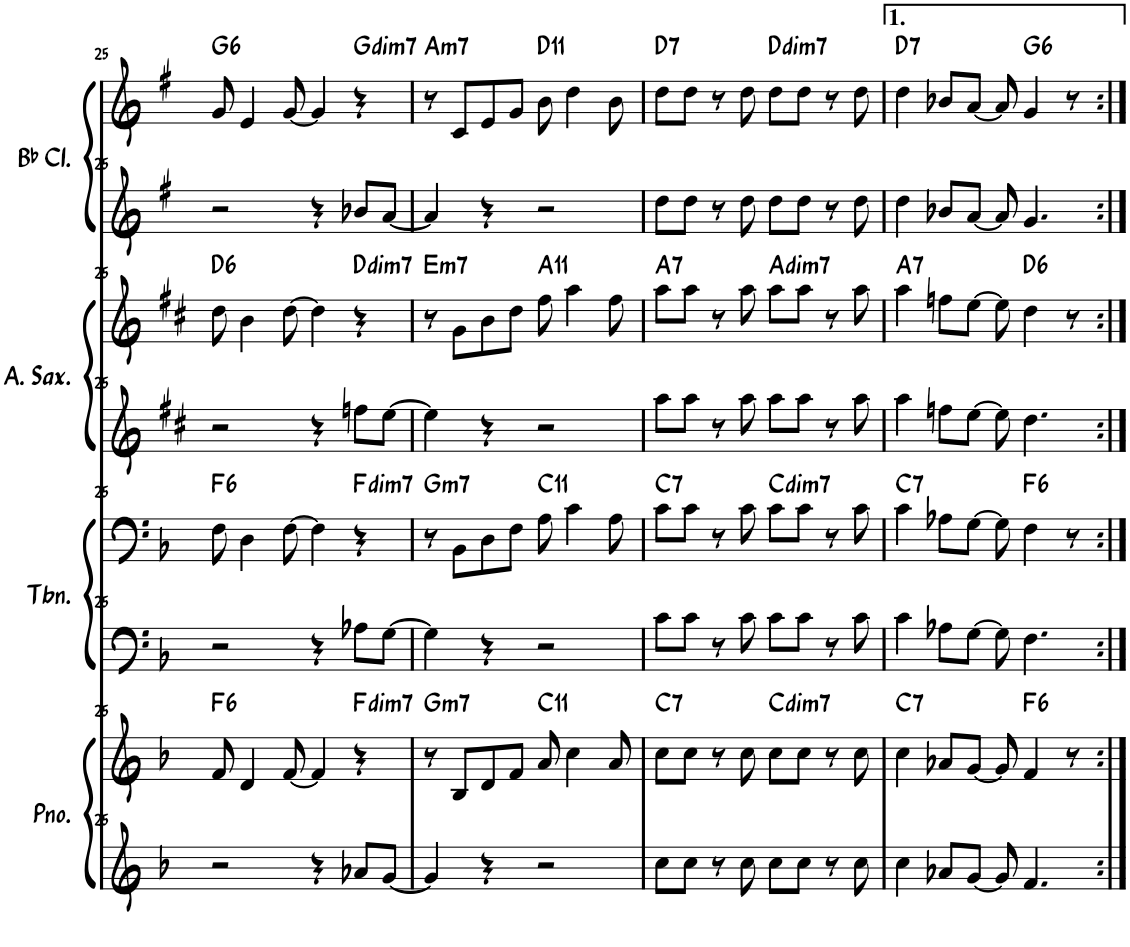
**kern	**kern	**harte	**kern	**kern	**harte	**kern	**kern	**harte	**kern	**kern	**harte
*part4	*part4	*part4	*part3	*part3	*part3	*part2	*part2	*part2	*part1	*part1	*part1
*staff8	*staff7	*	*staff6	*staff5	*	*staff4	*staff3	*	*staff2	*staff1	*
*I"钢琴	*	*	*I"长号	*	*	*I"中音萨克斯	*	*	*I"降B调单簧管	*	*
!!LO:PB:g=z
*clefG2	*clefG2	*	*clefF4	*clefF4	*	*clefG2	*clefG2	*	*clefG2	*clefG2	*
*	*	*	*	*	*	*Trd5c9	*Trd5c9	*	*Trd1c2	*Trd1c2	*
*k[b-]	*k[b-]	*	*k[b-]	*k[b-]	*	*k[f#c#]	*k[f#c#]	*	*k[f#]	*k[f#]	*
*M4/4	*M4/4	*	*M4/4	*M4/4	*	*M4/4	*M4/4	*	*M4/4	*M4/4	*
=25	=25	=25	=25	=25	=25	=25	=25	=25	=25	=25	=25
!	!	!LO:H:kt=6	!	!	!LO:H:kt=6	!	!	!LO:H:kt=6	!	!	!LO:H:kt=6
2r	8f/	F:maj6	2r	8F\	F:maj6	2r	8dd\	D:maj6	2r	8g/	G:maj6
.	4d/	.	.	4D\	.	.	4b\	.	.	4e/	.
.	[8f/	.	.	[8F\	.	.	[8dd\	.	.	[8g/	.
4r	4f/]	.	4r	4F\]	.	4r	4dd\]	.	4r	4g/]	.
!	!	!LO:H:kt=dim7	!	!	!LO:H:kt=dim7	!	!	!LO:H:kt=dim7	!	!	!LO:H:kt=dim7
8a-X/L	4r	F:dim7	8A-X\L	4r	F:dim7	8ffn\L	4r	D:dim7	8b-X/L	4r	G:dim7
[8g/J	.	.	[8G\J	.	.	[8ee\J	.	.	[8a/J	.	.
=26	=26	=26	=26	=26	=26	=26	=26	=26	=26	=26	=26
!	!	!LO:H:kt=m7	!	!	!LO:H:kt=m7	!	!	!LO:H:kt=m7	!	!	!LO:H:kt=m7
4g/]	8r	G:min7	4G\]	8r	G:min7	4ee\]	8r	E:min7	4a/]	8r	A:min7
.	8B-/L	.	.	8BB-\L	.	.	8g\L	.	.	8c/L	.
4r	8d/	.	4r	8D\	.	4r	8b\	.	4r	8e/	.
.	8f/J	.	.	8F\J	.	.	8dd\J	.	.	8g/J	.
!	!	!LO:H:kt=11	!	!	!LO:H:kt=11	!	!	!LO:H:kt=11	!	!	!LO:H:kt=11
2r	8a/	C:9(11)	2r	8A\	C:9(11)	2r	8ff#\	A:9(11)	2r	8b\	D:9(11)
.	4cc\	.	.	4c\	.	.	4aa\	.	.	4dd\	.
.	8a/	.	.	8A\	.	.	8ff#\	.	.	8b\	.
=27	=27	=27	=27	=27	=27	=27	=27	=27	=27	=27	=27
!	!	!LO:H:kt=7	!	!	!LO:H:kt=7	!	!	!LO:H:kt=7	!	!	!LO:H:kt=7
8cc\L	8cc\L	C:7	8c\L	8c\L	C:7	8aa\L	8aa\L	A:7	8dd\L	8dd\L	D:7
8cc\J	8cc\J	.	8c\J	8c\J	.	8aa\J	8aa\J	.	8dd\J	8dd\J	.
8r	8r	.	8r	8r	.	8r	8r	.	8r	8r	.
8cc\	8cc\	.	8c\	8c\	.	8aa\	8aa\	.	8dd\	8dd\	.
!	!	!LO:H:kt=dim7	!	!	!LO:H:kt=dim7	!	!	!LO:H:kt=dim7	!	!	!LO:H:kt=dim7
8cc\L	8cc\L	C:dim7	8c\L	8c\L	C:dim7	8aa\L	8aa\L	A:dim7	8dd\L	8dd\L	D:dim7
8cc\J	8cc\J	.	8c\J	8c\J	.	8aa\J	8aa\J	.	8dd\J	8dd\J	.
8r	8r	.	8r	8r	.	8r	8r	.	8r	8r	.
8cc\	8cc\	.	8c\	8c\	.	8aa\	8aa\	.	8dd\	8dd\	.
=28	=28	=28	=28	=28	=28	=28	=28	=28	=28	=28	=28
!	!	!LO:H:kt=7	!	!	!LO:H:kt=7	!	!	!LO:H:kt=7	!	!	!LO:H:kt=7
4cc\	4cc\	C:7	4c\	4c\	C:7	4aa\	4aa\	A:7	4dd\	4dd\	D:7
8a-X/L	8a-X/L	.	8A-X\L	8A-X\L	.	8ffn\L	8ffn\L	.	8b-X/L	8b-X/L	.
[8g/J	[8g/J	.	[8G\J	[8G\J	.	[8ee\J	[8ee\J	.	[8a/J	[8a/J	.
8g/]	8g/]	.	8G\]	8G\]	.	8ee\]	8ee\]	.	8a/]	8a/]	.
!	!	!LO:H:kt=6	!	!	!LO:H:kt=6	!	!	!LO:H:kt=6	!	!	!LO:H:kt=6
4.f/	4f/	F:maj6	4.F\	4F\	F:maj6	4.dd\	4dd\	D:maj6	4.g/	4g/	G:maj6
.	8r	.	.	8r	.	.	8r	.	.	8r	.
=:|!	=:|!	=:|!	=:|!	=:|!	=:|!	=:|!	=:|!	=:|!	=:|!	=:|!	=:|!
*-	*-	*-	*-	*-	*-	*-	*-	*-	*-	*-	*-
